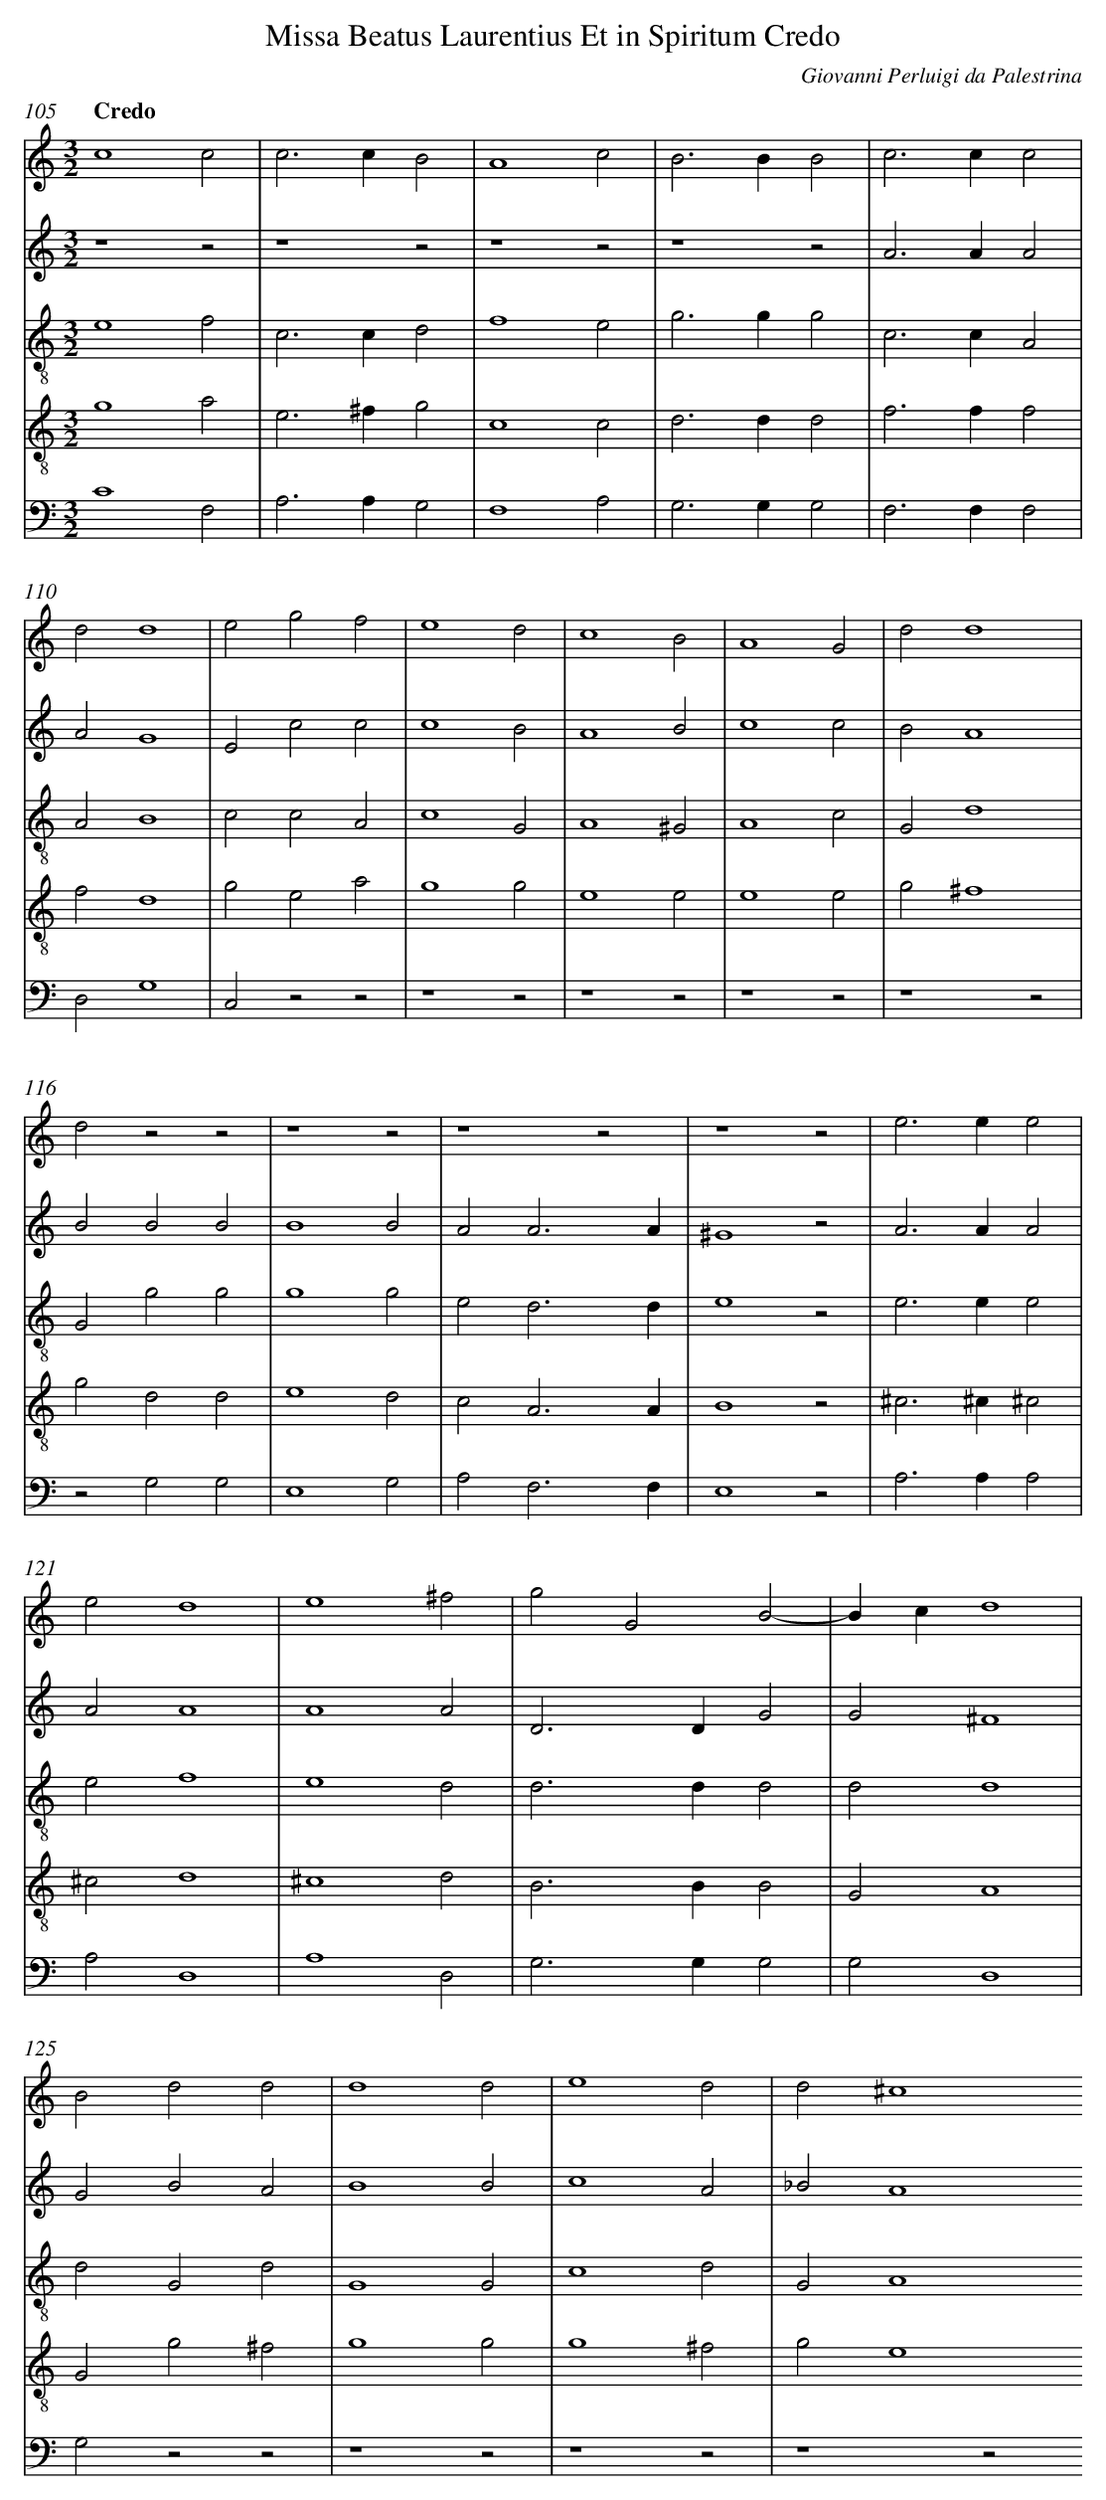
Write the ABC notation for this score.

X:1
T: Missa Beatus Laurentius Et in Spiritum Credo
C: Giovanni Perluigi da Palestrina
L: 1/4
M: 3/2
Q: "Credo"
V: 1 clef=treble
V: 2 clef=treble
V: 3 clef=treble-8
V: 4 clef=treble-8
V: 5 clef=bass
K: C
[V:1] c4c2 |
[V:2] z4z2 |
[V:3] e4f2 |
[V:4] g4a2 |
[V:5] C4F,2 |
[V:1] c2>c2B2 |
[V:2] z4z2 |
[V:3] c2>c2d2 |
[V:4] e2>^f2g2 |
[V:5] A,2>A,2G,2 |
[V:1] A4c2 |
[V:2] z4z2 |
[V:3] f4e2 |
[V:4] c4c2 |
[V:5] F,4A,2 |
[V:1] B2>B2B2 |
[V:2] z4z2 |
[V:3] g2>g2g2 |
[V:4] d2>d2d2 |
[V:5] G,2>G,2G,2 |
[V:1] c2>c2c2 |
[V:2] A2>A2A2 |
[V:3] c2>c2A2 |
[V:4] f2>f2f2 |
[V:5] F,2>F,2F,2 |
[V:1] d2d4 |
[V:2] A2G4 |
[V:3] A2B4 |
[V:4] f2d4 |
[V:5] D,2G,4 |
[V:1] e2g2f2 |
[V:2] E2c2c2 |
[V:3] c2c2A2 |
[V:4] g2e2a2 |
[V:5] C,2z2z2 |
[V:1] e4d2 |
[V:2] c4B2 |
[V:3] c4G2 |
[V:4] g4g2 |
[V:5] z4z2 |
[V:1] c4B2 |
[V:2] A4B2 |
[V:3] A4^G2 |
[V:4] e4e2 |
[V:5] z4z2 |
[V:1] A4G2 |
[V:2] c4c2 |
[V:3] A4c2 |
[V:4] e4e2 |
[V:5] z4z2 |
[V:1] d2d4 |
[V:2] B2A4 |
[V:3] G2d4 |
[V:4] g2^f4 |
[V:5] z4z2 |
[V:1] d2z2z2 |
[V:2] B2B2B2 |
[V:3] G2g2g2 |
[V:4] g2d2d2 |
[V:5] z2G,2G,2 |
[V:1] z4z2 |
[V:2] B4B2 |
[V:3] g4g2 |
[V:4] e4d2 |
[V:5] E,4G,2 |
[V:1] z4z2 |
[V:2] A2A3A |
[V:3] e2d3d |
[V:4] c2A3A |
[V:5] A,2F,3F, |
[V:1] z4z2 |
[V:2] ^G4z2 |
[V:3] e4z2 |
[V:4] B4z2 |
[V:5] E,4z2 |
[V:1] e2>e2e2 |
[V:2] A2>A2A2 |
[V:3] e2>e2e2 |
[V:4] ^c2>^c2^c2 |
[V:5] A,2>A,2A,2 |
[V:1] e2d4 |
[V:2] A2A4 |
[V:3] e2f4 |
[V:4] ^c2d4 |
[V:5] A,2D,4 |
[V:1] e4^f2 |
[V:2] A4A2 |
[V:3] e4d2 |
[V:4] ^c4d2 |
[V:5] A,4D,2 |
[V:1] g2G2B2- |
[V:2] D2>D2G2 |
[V:3] d2>d2d2 |
[V:4] B2>B2B2 |
[V:5] G,2>G,2G,2 |
[V:1] Bcd4 |
[V:2] G2^F4 |
[V:3] d2d4 |
[V:4] G2A4 |
[V:5] G,2D,4 |
[V:1] B2d2d2 |
[V:2] G2B2A2 |
[V:3] d2G2d2 |
[V:4] G2g2^f2 |
[V:5] G,2z2z2 |
[V:1] d4d2 |
[V:2] B4B2 |
[V:3] G4G2 |
[V:4] g4g2 |
[V:5] z4z2 |
[V:1] e4d2 |
[V:2] c4A2 |
[V:3] c4d2 |
[V:4] g4^f2 |
[V:5] z4z2 |
[V:1] d2^c4
[V:2] _B2A4
[V:3] G2A4
[V:4] g2e4
[V:5] z4z2
